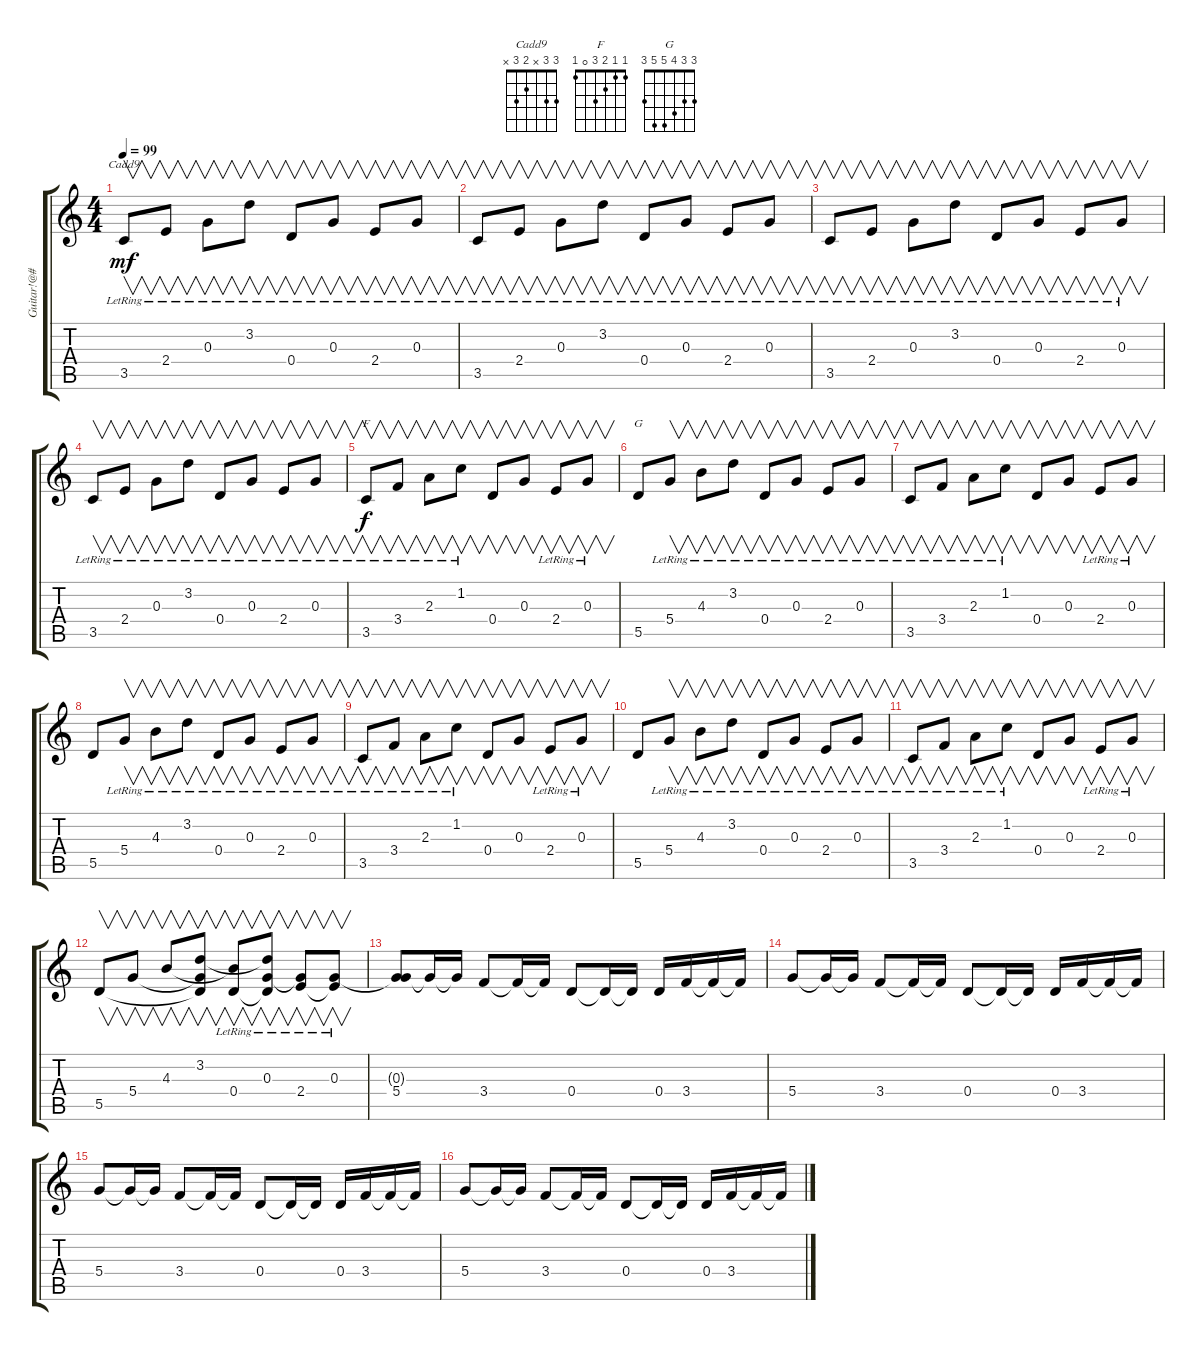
\track ("Guitar!@#" "Guitar!@#") {instrument distortionguitar}
\staff {score tabs}
\tuning (E4 B3 G3 D3 A2 E2) {hide}
\chord ("Cadd9" 3 3 x 2 3 x)
\chord ("F" 1 1 2 3 0 1)
\chord ("G" 3 3 4 5 5 3)
\ts (4 4)
\tempo 99
\clef g2
\ks c
3.5{lr}.8{v ch "Cadd9" dy mf} 2.4{lr}.8{v} 0.3{lr}.8{v} 3.2{lr}.8{v} 0.4{lr}.8{v} 0.3{lr}.8{v} 2.4{lr}.8{v} 0.3{lr}.8{v} |
3.5{lr}.8{v} 2.4{lr}.8{v} 0.3{lr}.8{v} 3.2{lr}.8{v} 0.4{lr}.8{v} 0.3{lr}.8{v} 2.4{lr}.8{v} 0.3{lr}.8{v} |
3.5{lr}.8{v} 2.4{lr}.8{v} 0.3{lr}.8{v} 3.2{lr}.8{v} 0.4{lr}.8{v} 0.3{lr}.8{v} 2.4{lr}.8{v} 0.3{lr}.8{v} |
3.5{lr}.8{v} 2.4{lr}.8{v} 0.3{lr}.8{v} 3.2{lr}.8{v} 0.4{lr}.8{v} 0.3{lr}.8{v} 2.4{lr}.8{v} 0.3{lr}.8{v} |
3.5{lr}.8{v ch "F" dy f volume 10 balance 11} 3.4{lr}.8{v} 2.3{lr}.8{v} 1.2{lr}.8{v} 0.4.8{v} 0.3.8{v} 2.4{lr}.8{v} 0.3{lr}.8{v} |
5.5.8{ch "G"} 5.4{lr}.8{v} 4.3{lr}.8{v} 3.2{lr}.8{v} 0.4{lr}.8{v} 0.3{lr}.8{v} 2.4{lr}.8{v} 0.3{lr}.8{v} |
3.5{lr}.8{v volume 11 balance 11} 3.4{lr}.8{v} 2.3{lr}.8{v} 1.2{lr}.8{v} 0.4.8{v} 0.3.8{v} 2.4{lr}.8{v} 0.3{lr}.8{v} |
5.5.8 5.4{lr}.8{v} 4.3{lr}.8{v} 3.2{lr}.8{v} 0.4{lr}.8{v} 0.3{lr}.8{v} 2.4{lr}.8{v} 0.3{lr}.8{v} |
3.5{lr}.8{v volume 10 balance 11} 3.4{lr}.8{v} 2.3{lr}.8{v} 1.2{lr}.8{v} 0.4.8{v} 0.3.8{v} 2.4{lr}.8{v} 0.3{lr}.8{v} |
5.5.8 5.4{lr}.8{v} 4.3{lr}.8{v} 3.2{lr}.8{v} 0.4{lr}.8{v} 0.3{lr}.8{v} 2.4{lr}.8{v} 0.3{lr}.8{v} |
3.5{lr}.8{v volume 10 balance 11} 3.4{lr}.8{v} 2.3{lr}.8{v} 1.2{lr}.8{v} 0.4.8{v} 0.3.8{v} 2.4{lr}.8{v} 0.3{lr}.8{v} |
5.5.8{v} 5.4.8{v} 4.3.8{v} (3.2 5.4{t} 5.5{t}).8{v} (4.3{t} 0.4{lr}).8{v} (3.2{t} 0.3{lr} 0.4{t}).8{v} (0.3{t} 2.4{lr}).8{v} (0.3{lr} 2.4{t}).8{v} |
(0.3{t} 5.4).8{volume 12 balance 14 instrument electricguitarmuted} 5.4{t}.16 5.4{t}.16 3.4.8 3.4{t}.16 3.4{t}.16 0.4.8 0.4{t}.16 0.4{t}.16 0.4.16 3.4.16 3.4{t}.16 3.4{t}.16 |
5.4.8{volume 12 balance 14 instrument electricguitarmuted} 5.4{t}.16 5.4{t}.16 3.4.8 3.4{t}.16 3.4{t}.16 0.4.8 0.4{t}.16 0.4{t}.16 0.4.16 3.4.16 3.4{t}.16 3.4{t}.16 |
5.4.8{volume 12 balance 14 instrument electricguitarmuted} 5.4{t}.16 5.4{t}.16 3.4.8 3.4{t}.16 3.4{t}.16 0.4.8 0.4{t}.16 0.4{t}.16 0.4.16 3.4.16 3.4{t}.16 3.4{t}.16 |
5.4.8{volume 12 balance 14 instrument electricguitarmuted} 5.4{t}.16 5.4{t}.16 3.4.8 3.4{t}.16 3.4{t}.16 0.4.8 0.4{t}.16 0.4{t}.16 0.4.16 3.4.16 3.4{t}.16 3.4{t}.16
